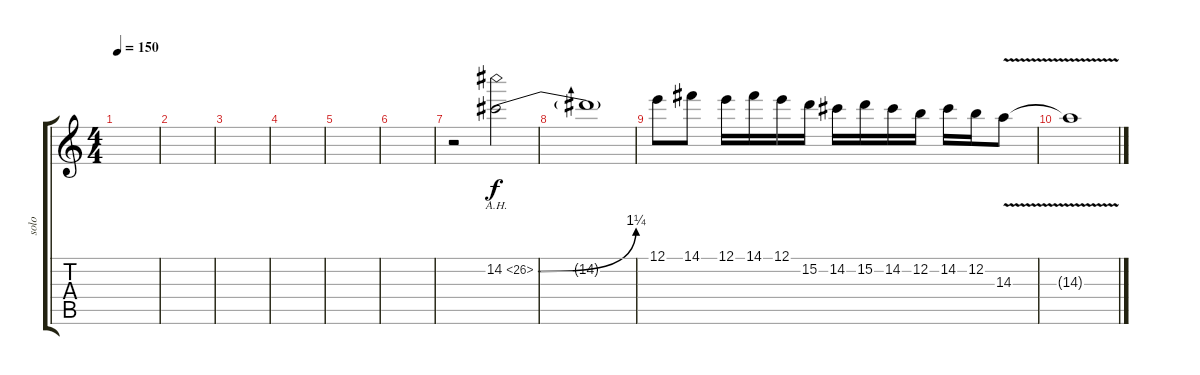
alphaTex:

\track ("solo" "solo") {instrument distortionguitar}
\staff {score tabs}
\tuning (E4 B3 G3 D3 A2 E2) {hide}
\ts (4 4)
\tempo 150
\clef g2
\ks c
|
|
|
|
|
|
r.2 14.2{be (bend 0 0 60 5) ah 12}.2 |
14.2{t}.1 |
12.1.8 14.1.8 12.1.16 14.1.16 12.1.16 15.2.16 14.2.16 15.2.16 14.2.16 12.2.16 14.2.16 12.2.16 14.3{v}.8 |
14.3{t}.1
